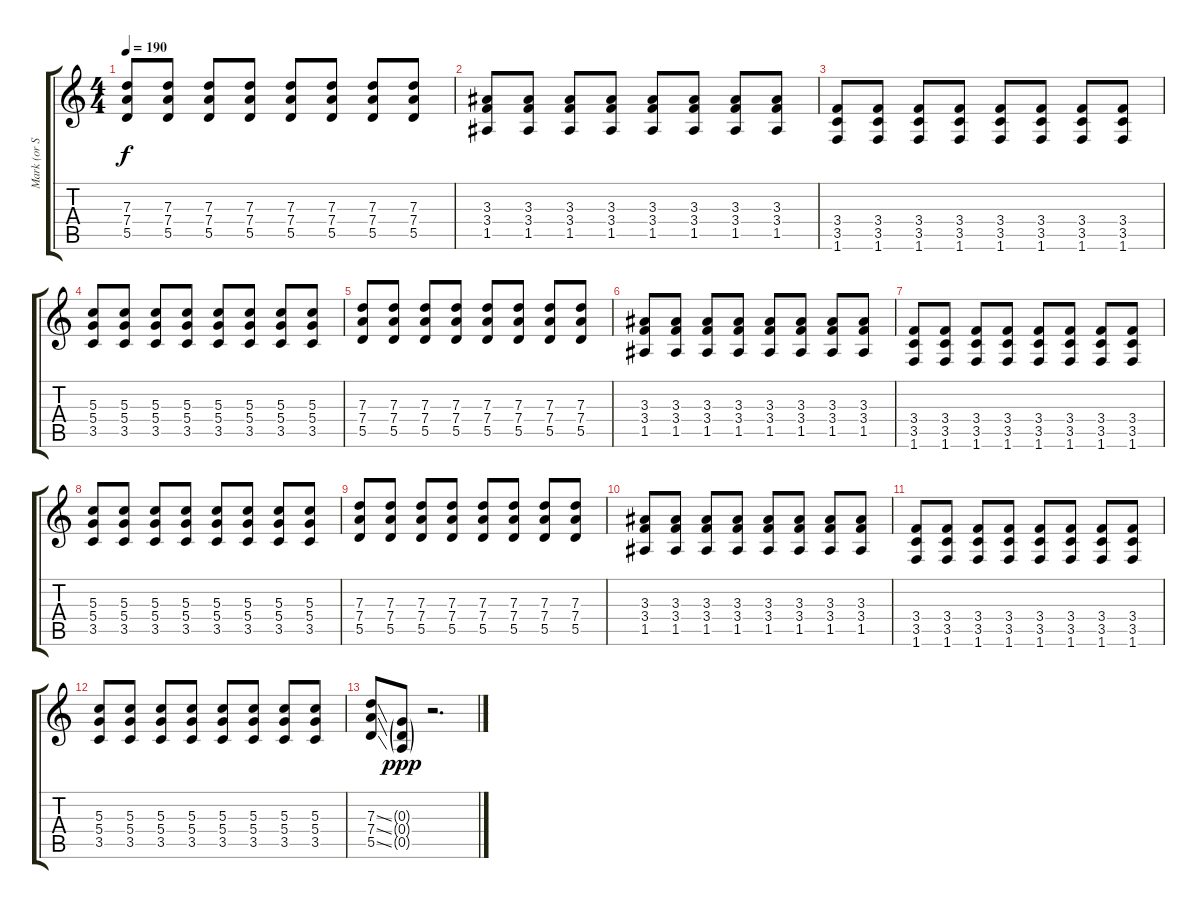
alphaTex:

\track ("Mark (or Scott Studio Guitar)" "Mark (or S") {instrument distortionguitar}
\staff {score tabs}
\tuning (E4 B3 G3 D3 A2 E2) {hide}
\ts (4 4)
\tempo 190
\clef g2
\ks c
(7.3 7.4 5.5).8{dy f} (7.3 7.4 5.5).8 (7.3 7.4 5.5).8 (7.3 7.4 5.5).8 (7.3 7.4 5.5).8 (7.3 7.4 5.5).8 (7.3 7.4 5.5).8 (7.3 7.4 5.5).8 |
(3.3 3.4 1.5).8 (3.3 3.4 1.5).8 (3.3 3.4 1.5).8 (3.3 3.4 1.5).8 (3.3 3.4 1.5).8 (3.3 3.4 1.5).8 (3.3 3.4 1.5).8 (3.3 3.4 1.5).8 |
(3.4 3.5 1.6).8 (3.4 3.5 1.6).8 (3.4 3.5 1.6).8 (3.4 3.5 1.6).8 (3.4 3.5 1.6).8 (3.4 3.5 1.6).8 (3.4 3.5 1.6).8 (3.4 3.5 1.6).8 |
(5.3 5.4 3.5).8 (5.3 5.4 3.5).8 (5.3 5.4 3.5).8 (5.3 5.4 3.5).8 (5.3 5.4 3.5).8 (5.3 5.4 3.5).8 (5.3 5.4 3.5).8 (5.3 5.4 3.5).8 |
(7.3 7.4 5.5).8 (7.3 7.4 5.5).8 (7.3 7.4 5.5).8 (7.3 7.4 5.5).8 (7.3 7.4 5.5).8 (7.3 7.4 5.5).8 (7.3 7.4 5.5).8 (7.3 7.4 5.5).8 |
(3.3 3.4 1.5).8 (3.3 3.4 1.5).8 (3.3 3.4 1.5).8 (3.3 3.4 1.5).8 (3.3 3.4 1.5).8 (3.3 3.4 1.5).8 (3.3 3.4 1.5).8 (3.3 3.4 1.5).8 |
(3.4 3.5 1.6).8 (3.4 3.5 1.6).8 (3.4 3.5 1.6).8 (3.4 3.5 1.6).8 (3.4 3.5 1.6).8 (3.4 3.5 1.6).8 (3.4 3.5 1.6).8 (3.4 3.5 1.6).8 |
(5.3 5.4 3.5).8 (5.3 5.4 3.5).8 (5.3 5.4 3.5).8 (5.3 5.4 3.5).8 (5.3 5.4 3.5).8 (5.3 5.4 3.5).8 (5.3 5.4 3.5).8 (5.3 5.4 3.5).8 |
(7.3 7.4 5.5).8 (7.3 7.4 5.5).8 (7.3 7.4 5.5).8 (7.3 7.4 5.5).8 (7.3 7.4 5.5).8 (7.3 7.4 5.5).8 (7.3 7.4 5.5).8 (7.3 7.4 5.5).8 |
(3.3 3.4 1.5).8 (3.3 3.4 1.5).8 (3.3 3.4 1.5).8 (3.3 3.4 1.5).8 (3.3 3.4 1.5).8 (3.3 3.4 1.5).8 (3.3 3.4 1.5).8 (3.3 3.4 1.5).8 |
(3.4 3.5 1.6).8 (3.4 3.5 1.6).8 (3.4 3.5 1.6).8 (3.4 3.5 1.6).8 (3.4 3.5 1.6).8 (3.4 3.5 1.6).8 (3.4 3.5 1.6).8 (3.4 3.5 1.6).8 |
(5.3 5.4 3.5).8 (5.3 5.4 3.5).8 (5.3 5.4 3.5).8 (5.3 5.4 3.5).8 (5.3 5.4 3.5).8 (5.3 5.4 3.5).8 (5.3 5.4 3.5).8 (5.3 5.4 3.5).8 |
(7.3{ss} 7.4{ss} 5.5{ss}).8 (0.3{g} 0.4{g} 0.5{g}).8{dy ppp} r.2{d}
